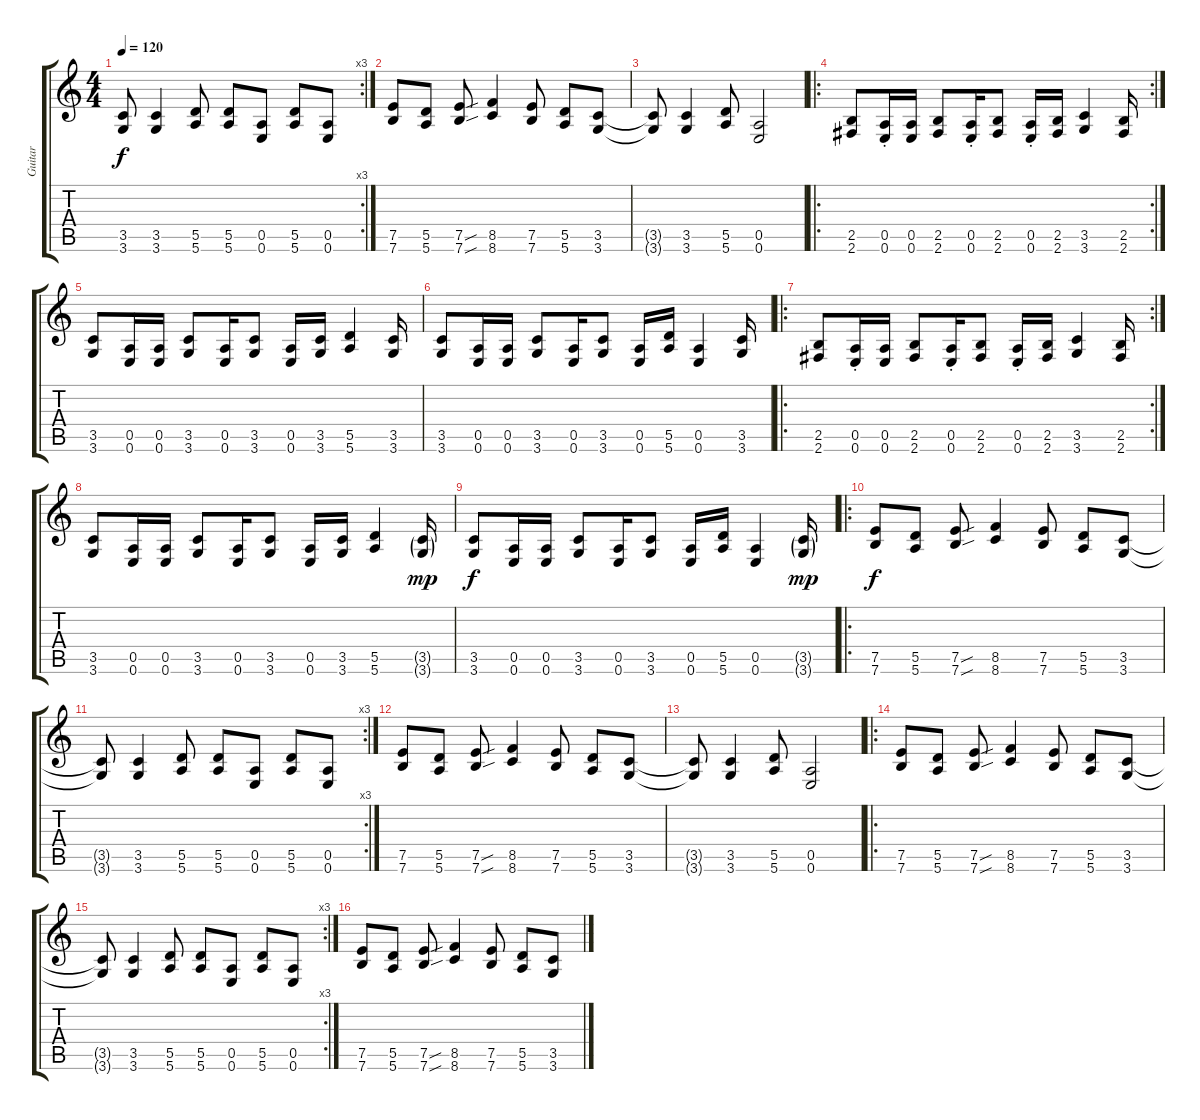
\track ("Guitar" "Guitar") {instrument electricguitarclean}
\staff {score tabs}
\tuning (E4 B3 G3 D3 A2 E2) {hide}
\rc 3
\ts (4 4)
\tempo 120
\clef g2
\ks c
(3.5{t} 3.6{t}).8{dy f} (3.5 3.6).4 (5.5 5.6).8 (5.5 5.6).8 (0.5 0.6).8 (5.5 5.6).8 (0.5 0.6).8 |
(7.5 7.6).8 (5.5 5.6).8 (7.5{sou} 7.6{sou}).8 (8.5 8.6).4 (7.5 7.6).8 (5.5 5.6).8 (3.5 3.6).8 |
(3.5{t} 3.6{t}).8 (3.5 3.6).4 (5.5 5.6).8 (0.5 0.6).2 |
\ro
\rc 2
(2.5 2.6).8 (0.5{st} 0.6{st}).16 (0.5 0.6).16 (2.5 2.6).8 (0.5{st} 0.6{st}).16 (2.5 2.6).8 (0.5{st} 0.6{st}).16 (2.5 2.6).16 (3.5 3.6).4 (2.5 2.6).16 |
(3.5 3.6).8 (0.5 0.6).16 (0.5 0.6).16 (3.5 3.6).8 (0.5 0.6).16 (3.5 3.6).8 (0.5 0.6).16 (3.5 3.6).16 (5.5 5.6).4 (3.5 3.6).16 |
(3.5 3.6).8 (0.5 0.6).16 (0.5 0.6).16 (3.5 3.6).8 (0.5 0.6).16 (3.5 3.6).8 (0.5 0.6).16 (5.5 5.6).16 (0.5 0.6).4 (3.5 3.6).16 |
\ro
\rc 2
(2.5 2.6).8 (0.5{st} 0.6{st}).16 (0.5 0.6).16 (2.5 2.6).8 (0.5{st} 0.6{st}).16 (2.5 2.6).8 (0.5{st} 0.6{st}).16 (2.5 2.6).16 (3.5 3.6).4 (2.5 2.6).16 |
(3.5 3.6).8 (0.5 0.6).16 (0.5 0.6).16 (3.5 3.6).8 (0.5 0.6).16 (3.5 3.6).8 (0.5 0.6).16 (3.5 3.6).16 (5.5 5.6).4 (3.5{g} 3.6{g}).16{dy mp} |
(3.5 3.6).8{dy f} (0.5 0.6).16 (0.5 0.6).16 (3.5 3.6).8 (0.5 0.6).16 (3.5 3.6).8 (0.5 0.6).16 (5.5 5.6).16 (0.5 0.6).4 (3.5{g} 3.6{g}).16{dy mp} |
\ro
(7.5 7.6).8{dy f} (5.5 5.6).8 (7.5{sou} 7.6{sou}).8 (8.5 8.6).4 (7.5 7.6).8 (5.5 5.6).8 (3.5 3.6).8 |
\rc 3
(3.5{t} 3.6{t}).8 (3.5 3.6).4 (5.5 5.6).8 (5.5 5.6).8 (0.5 0.6).8 (5.5 5.6).8 (0.5 0.6).8 |
(7.5 7.6).8 (5.5 5.6).8 (7.5{sou} 7.6{sou}).8 (8.5 8.6).4 (7.5 7.6).8 (5.5 5.6).8 (3.5 3.6).8 |
(3.5{t} 3.6{t}).8 (3.5 3.6).4 (5.5 5.6).8 (0.5 0.6).2 |
\ro
(7.5 7.6).8 (5.5 5.6).8 (7.5{sou} 7.6{sou}).8 (8.5 8.6).4 (7.5 7.6).8 (5.5 5.6).8 (3.5 3.6).8 |
\rc 3
(3.5{t} 3.6{t}).8 (3.5 3.6).4 (5.5 5.6).8 (5.5 5.6).8 (0.5 0.6).8 (5.5 5.6).8 (0.5 0.6).8 |
(7.5 7.6).8 (5.5 5.6).8 (7.5{sou} 7.6{sou}).8 (8.5 8.6).4 (7.5 7.6).8 (5.5 5.6).8 (3.5 3.6).8
